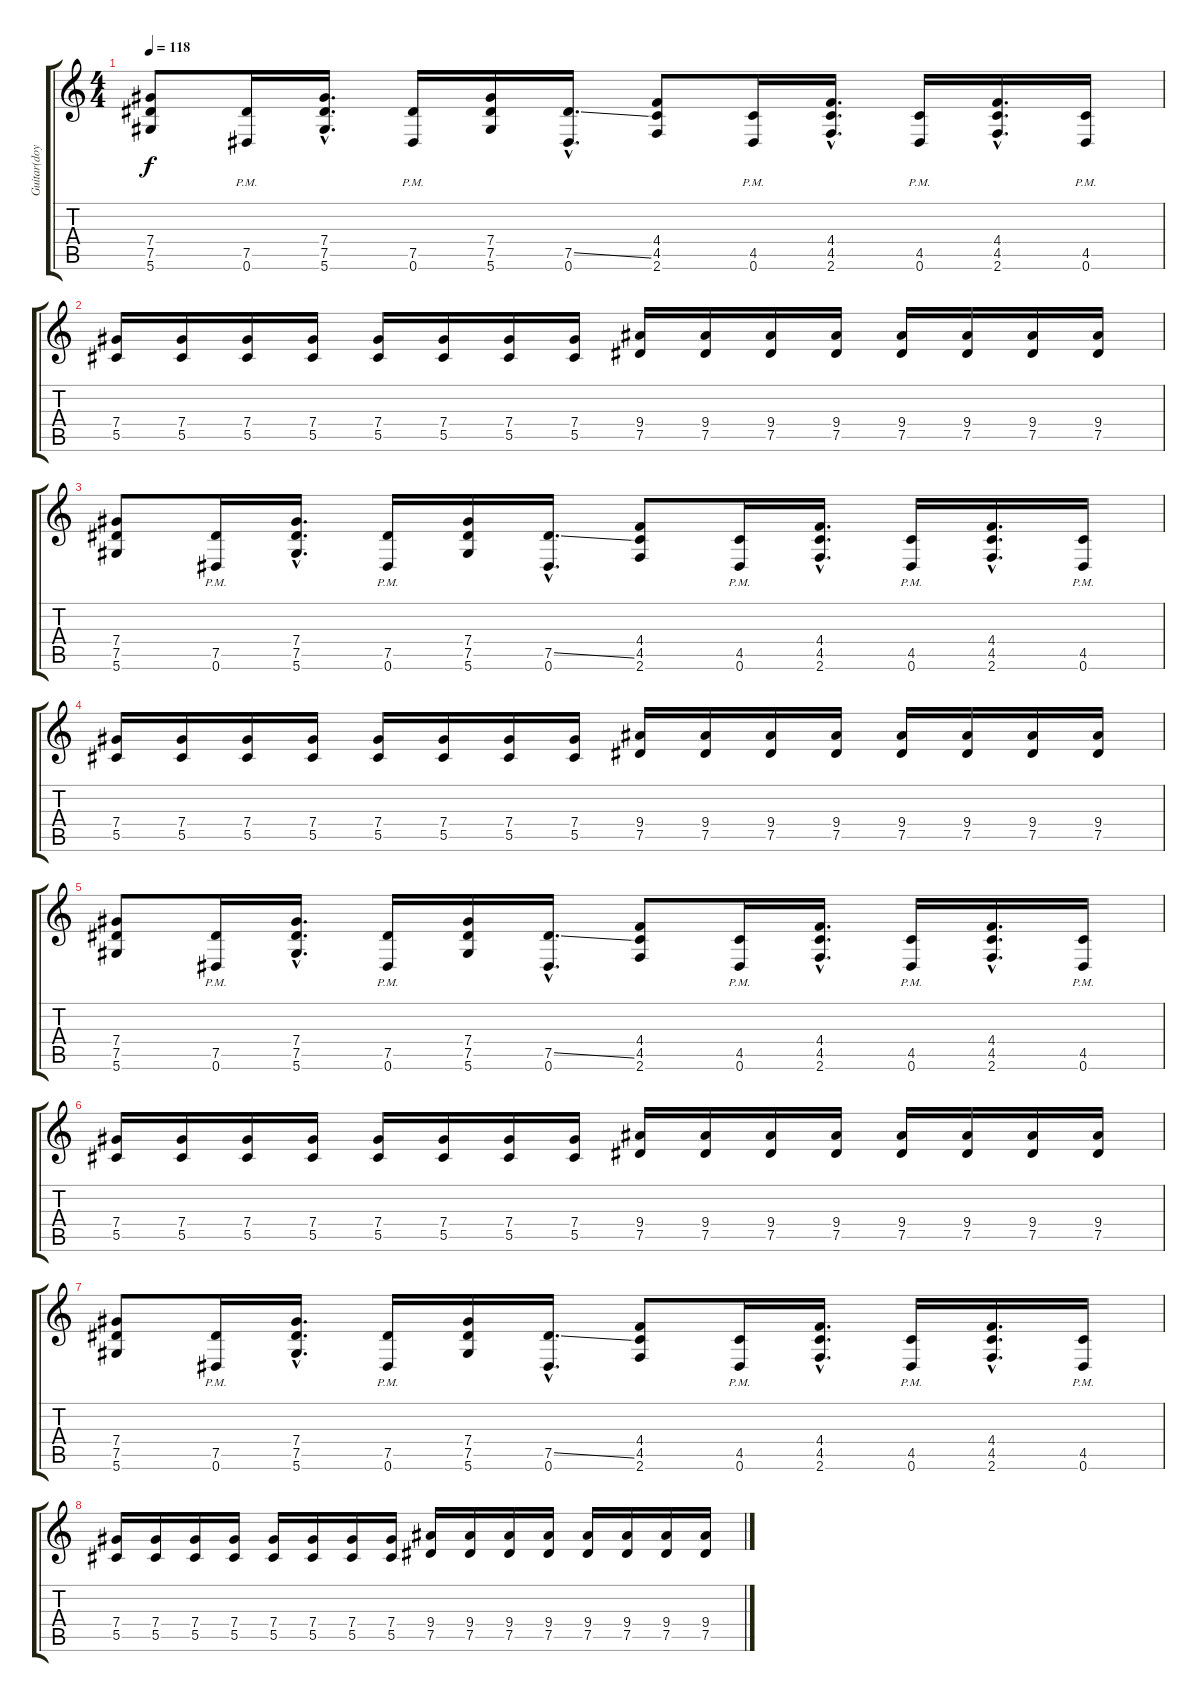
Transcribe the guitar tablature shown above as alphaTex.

\track ("Guitar(doyle)" "Guitar(doy") {instrument distortionguitar}
\staff {score tabs}
\tuning (Eb4 Bb3 Gb3 Db3 Ab2 Eb2) {hide}
\ts (4 4)
\tempo 118
\clef g2
\ks c
(7.4 7.5 5.6).8{dy f} (7.5{pm} 0.6{pm}).16 (7.4{hac} 7.5{hac} 5.6{hac}).16{d} (7.5{pm} 0.6{pm}).16 (7.4 7.5 5.6).16 (7.5{ss hac} 0.6{hac}).16{d} (4.4 4.5 2.6).8 (4.5{pm} 0.6{pm}).16 (4.4{hac} 4.5{hac} 2.6{hac}).16{d} (4.5{pm} 0.6{pm}).16 (4.4{hac} 4.5{hac} 2.6{hac}).16{d} (4.5{pm} 0.6{pm}).16 |
(7.4 5.5).16 (7.4 5.5).16 (7.4 5.5).16 (7.4 5.5).16 (7.4 5.5).16 (7.4 5.5).16 (7.4 5.5).16 (7.4 5.5).16 (9.4 7.5).16 (9.4 7.5).16 (9.4 7.5).16 (9.4 7.5).16 (9.4 7.5).16 (9.4 7.5).16 (9.4 7.5).16 (9.4 7.5).16 |
(7.4 7.5 5.6).8 (7.5{pm} 0.6{pm}).16 (7.4{hac} 7.5{hac} 5.6{hac}).16{d} (7.5{pm} 0.6{pm}).16 (7.4 7.5 5.6).16 (7.5{ss hac} 0.6{hac}).16{d} (4.4 4.5 2.6).8 (4.5{pm} 0.6{pm}).16 (4.4{hac} 4.5{hac} 2.6{hac}).16{d} (4.5{pm} 0.6{pm}).16 (4.4{hac} 4.5{hac} 2.6{hac}).16{d} (4.5{pm} 0.6{pm}).16 |
(7.4 5.5).16 (7.4 5.5).16 (7.4 5.5).16 (7.4 5.5).16 (7.4 5.5).16 (7.4 5.5).16 (7.4 5.5).16 (7.4 5.5).16 (9.4 7.5).16 (9.4 7.5).16 (9.4 7.5).16 (9.4 7.5).16 (9.4 7.5).16 (9.4 7.5).16 (9.4 7.5).16 (9.4 7.5).16 |
(7.4 7.5 5.6).8 (7.5{pm} 0.6{pm}).16 (7.4{hac} 7.5{hac} 5.6{hac}).16{d} (7.5{pm} 0.6{pm}).16 (7.4 7.5 5.6).16 (7.5{ss hac} 0.6{hac}).16{d} (4.4 4.5 2.6).8 (4.5{pm} 0.6{pm}).16 (4.4{hac} 4.5{hac} 2.6{hac}).16{d} (4.5{pm} 0.6{pm}).16 (4.4{hac} 4.5{hac} 2.6{hac}).16{d} (4.5{pm} 0.6{pm}).16 |
(7.4 5.5).16 (7.4 5.5).16 (7.4 5.5).16 (7.4 5.5).16 (7.4 5.5).16 (7.4 5.5).16 (7.4 5.5).16 (7.4 5.5).16 (9.4 7.5).16 (9.4 7.5).16 (9.4 7.5).16 (9.4 7.5).16 (9.4 7.5).16 (9.4 7.5).16 (9.4 7.5).16 (9.4 7.5).16 |
(7.4 7.5 5.6).8 (7.5{pm} 0.6{pm}).16 (7.4{hac} 7.5{hac} 5.6{hac}).16{d} (7.5{pm} 0.6{pm}).16 (7.4 7.5 5.6).16 (7.5{ss hac} 0.6{hac}).16{d} (4.4 4.5 2.6).8 (4.5{pm} 0.6{pm}).16 (4.4{hac} 4.5{hac} 2.6{hac}).16{d} (4.5{pm} 0.6{pm}).16 (4.4{hac} 4.5{hac} 2.6{hac}).16{d} (4.5{pm} 0.6{pm}).16 |
(7.4 5.5).16 (7.4 5.5).16 (7.4 5.5).16 (7.4 5.5).16 (7.4 5.5).16 (7.4 5.5).16 (7.4 5.5).16 (7.4 5.5).16 (9.4 7.5).16 (9.4 7.5).16 (9.4 7.5).16 (9.4 7.5).16 (9.4 7.5).16 (9.4 7.5).16 (9.4 7.5).16 (9.4 7.5).16
